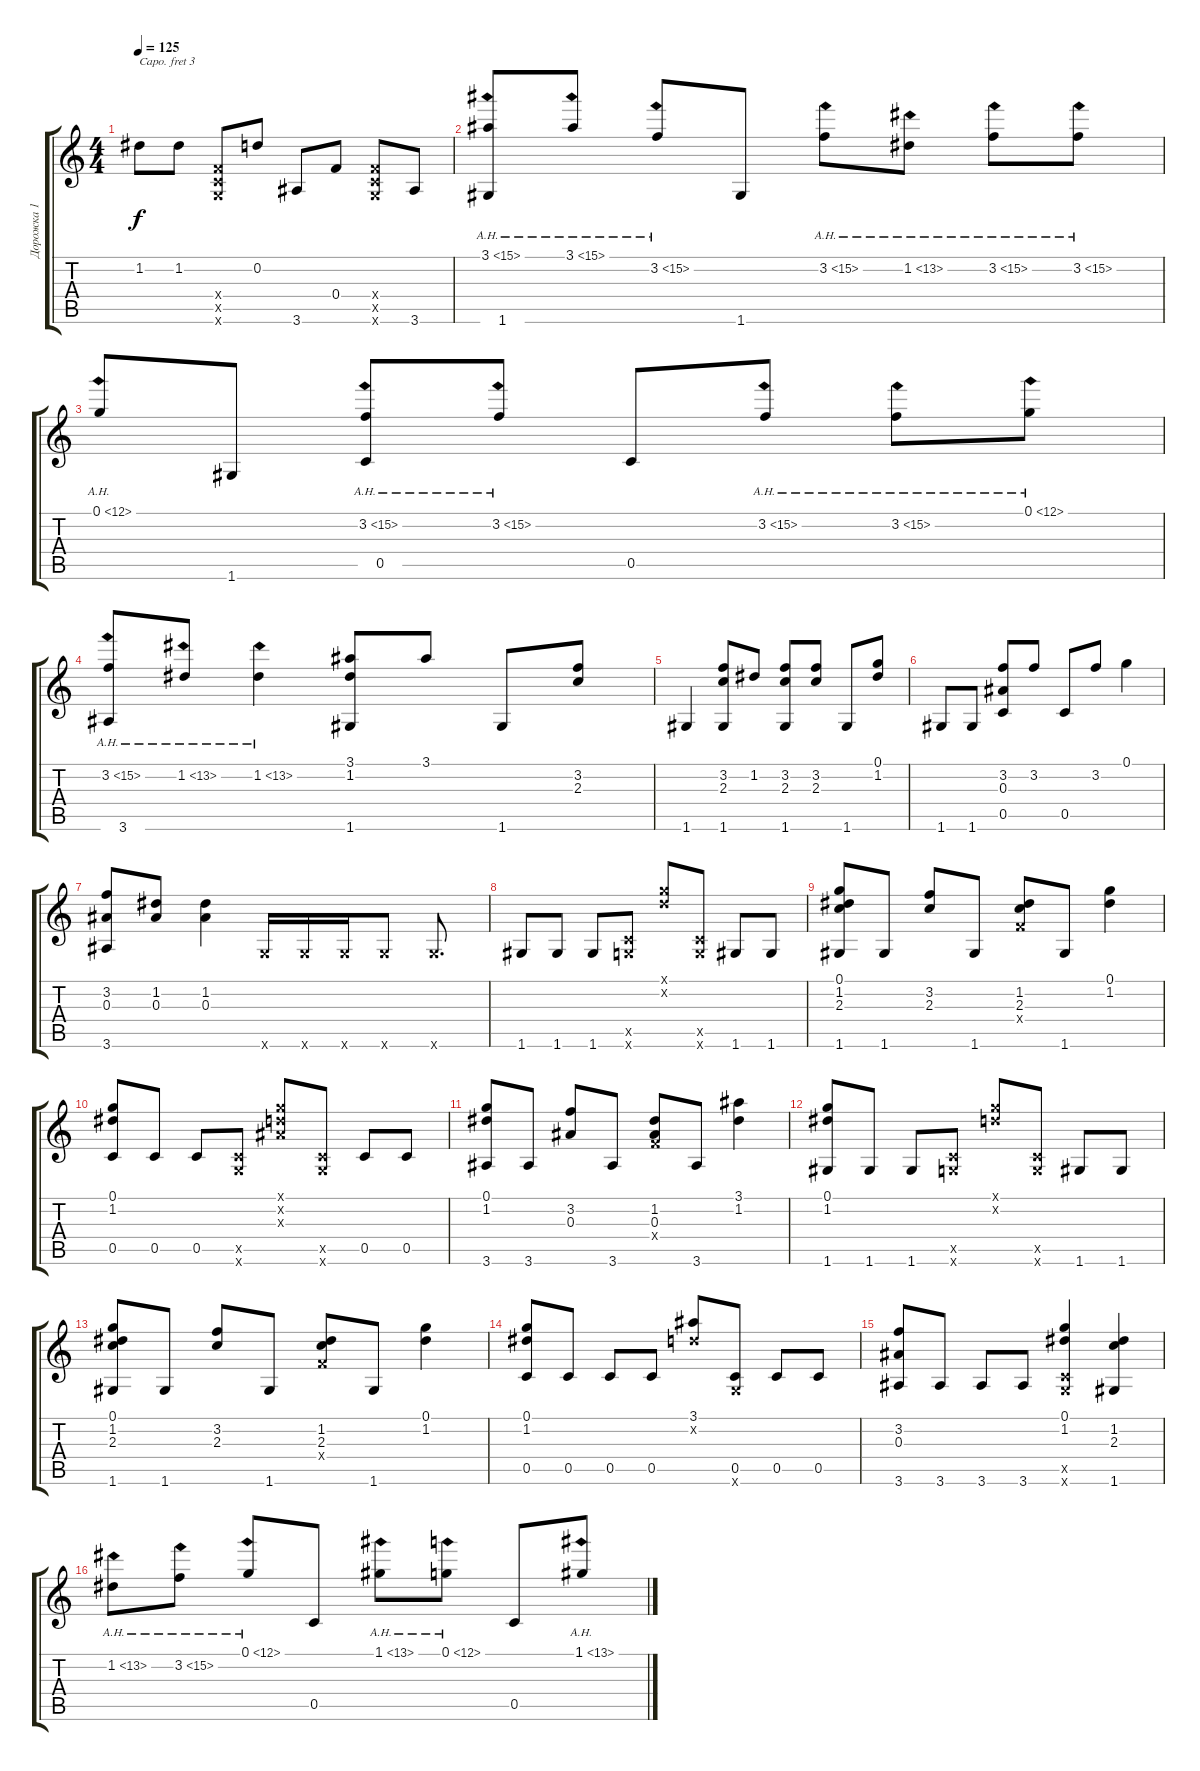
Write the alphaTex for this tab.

\track ("Дорожка 1" "Дорожка 1") {instrument acousticguitarsteel}
\staff {score tabs}
\capo 3
\tuning (E4 B3 G3 D3 A2 E2) {hide}
\ts (4 4)
\tempo 125
\clef g2
\ks c
1.2.8{dy f} 1.2.8 (0.4{x} 0.5{x} 0.6{x}).8 0.2.8 3.6.8 0.4.8 (0.4{x} 0.5{x} 0.6{x}).8 3.6.8 |
(3.1{ah 12} 1.6).8 3.1{ah 12}.8 3.2{ah 12}.8 1.6.8 3.2{ah 12}.8 1.2{ah 12}.8 3.2{ah 12}.8 3.2{ah 12}.8 |
0.1{ah 12}.8 1.6.8 (3.2{ah 12} 0.5).8 3.2{ah 12}.8 0.5.8 3.2{ah 12}.8 3.2{ah 12}.8 0.1{ah 12}.8 |
(3.2{ah 12} 3.6).8 1.2{ah 12}.8 1.2{ah 12}.4 (3.1 1.2 1.6).8 3.1.8 1.6.8 (3.2 2.3).8 |
1.6.4 (3.2 2.3 1.6).8 1.2.8 (3.2 2.3 1.6).8 (3.2 2.3).8 1.6.8 (0.1 1.2).8 |
1.6.8 1.6.8 (3.2 0.3 0.5).8 3.2.8 0.5.8 3.2.8 0.1.4 |
(3.2 0.3 3.6).8 (1.2 0.3).8 (1.2 0.3).4 0.6{x}.16 0.6{x}.16 0.6{x}.16 0.6{x}.8 0.6{x}.8{d} |
1.6.8 1.6.8 1.6.8 (0.5{x} 0.6{x}).8 (0.1{x} 0.2{x}).8 (0.5{x} 0.6{x}).8 1.6.8 1.6.8 |
(0.1 1.2 2.3 1.6).8 1.6.8 (3.2 2.3).8 1.6.8 (1.2 2.3 0.4{x}).8 1.6.8 (0.1 1.2).4 |
(0.1 1.2 0.5).8 0.5.8 0.5.8 (0.5{x} 0.6{x}).8 (0.1{x} 0.2{x} 0.3{x}).8 (0.5{x} 0.6{x}).8 0.5.8 0.5.8 |
(0.1 1.2 3.6).8 3.6.8 (3.2 0.3).8 3.6.8 (1.2 0.3 0.4{x}).8 3.6.8 (3.1 1.2).4 |
(0.1 1.2 1.6).8 1.6.8 1.6.8 (0.5{x} 0.6{x}).8 (0.1{x} 0.2{x}).8 (0.5{x} 0.6{x}).8 1.6.8 1.6.8 |
(0.1 1.2 2.3 1.6).8 1.6.8 (3.2 2.3).8 1.6.8 (1.2 2.3 0.4{x}).8 1.6.8 (0.1 1.2).4 |
(0.1 1.2 0.5).8 0.5.8 0.5.8 0.5.8 (3.1 0.2{x}).8 (0.5 0.6{x}).8 0.5.8 0.5.8 |
(3.2 0.3 3.6).8 3.6.8 3.6.8 3.6.8 (0.1 1.2 0.5{x} 0.6{x}).4 (1.2 2.3 1.6).4 |
1.2{ah 12}.8 3.2{ah 12}.8 0.1{ah 12}.8 0.5.8 1.1{ah 12}.8 0.1{ah 12}.8 0.5.8 1.1{ah 12}.8
